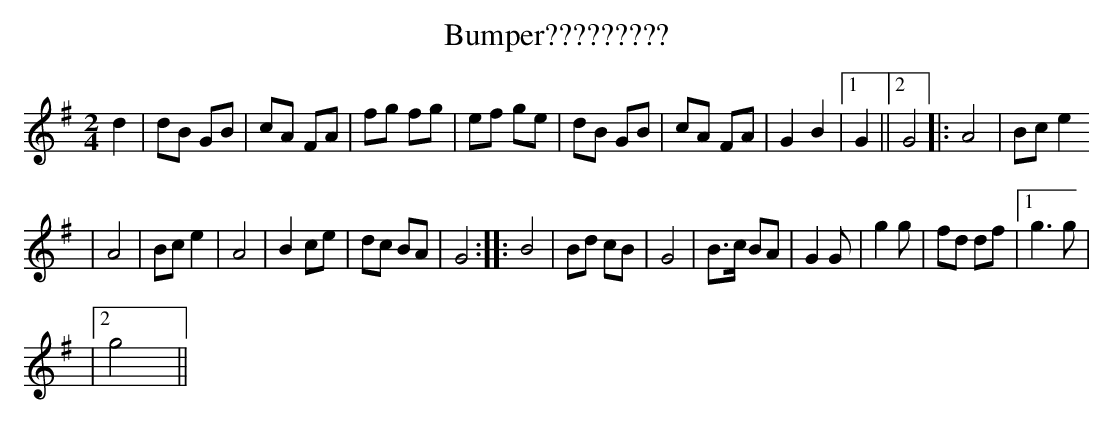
X:1
T:Bumper?????????
M:2/4
L:1/8
K:G major
d2|dB GB|cA FA|fg fg|ef ge|dB GB|cA FA|G2B2|1G2||2G4||:A4|Bc e2
|A4|Bce2|A4|B2ce|dc BA|G4:||:B4|Bd cB|G4|B>c BA|G2G|g2g|fd df|1g3g|
|2g4||
